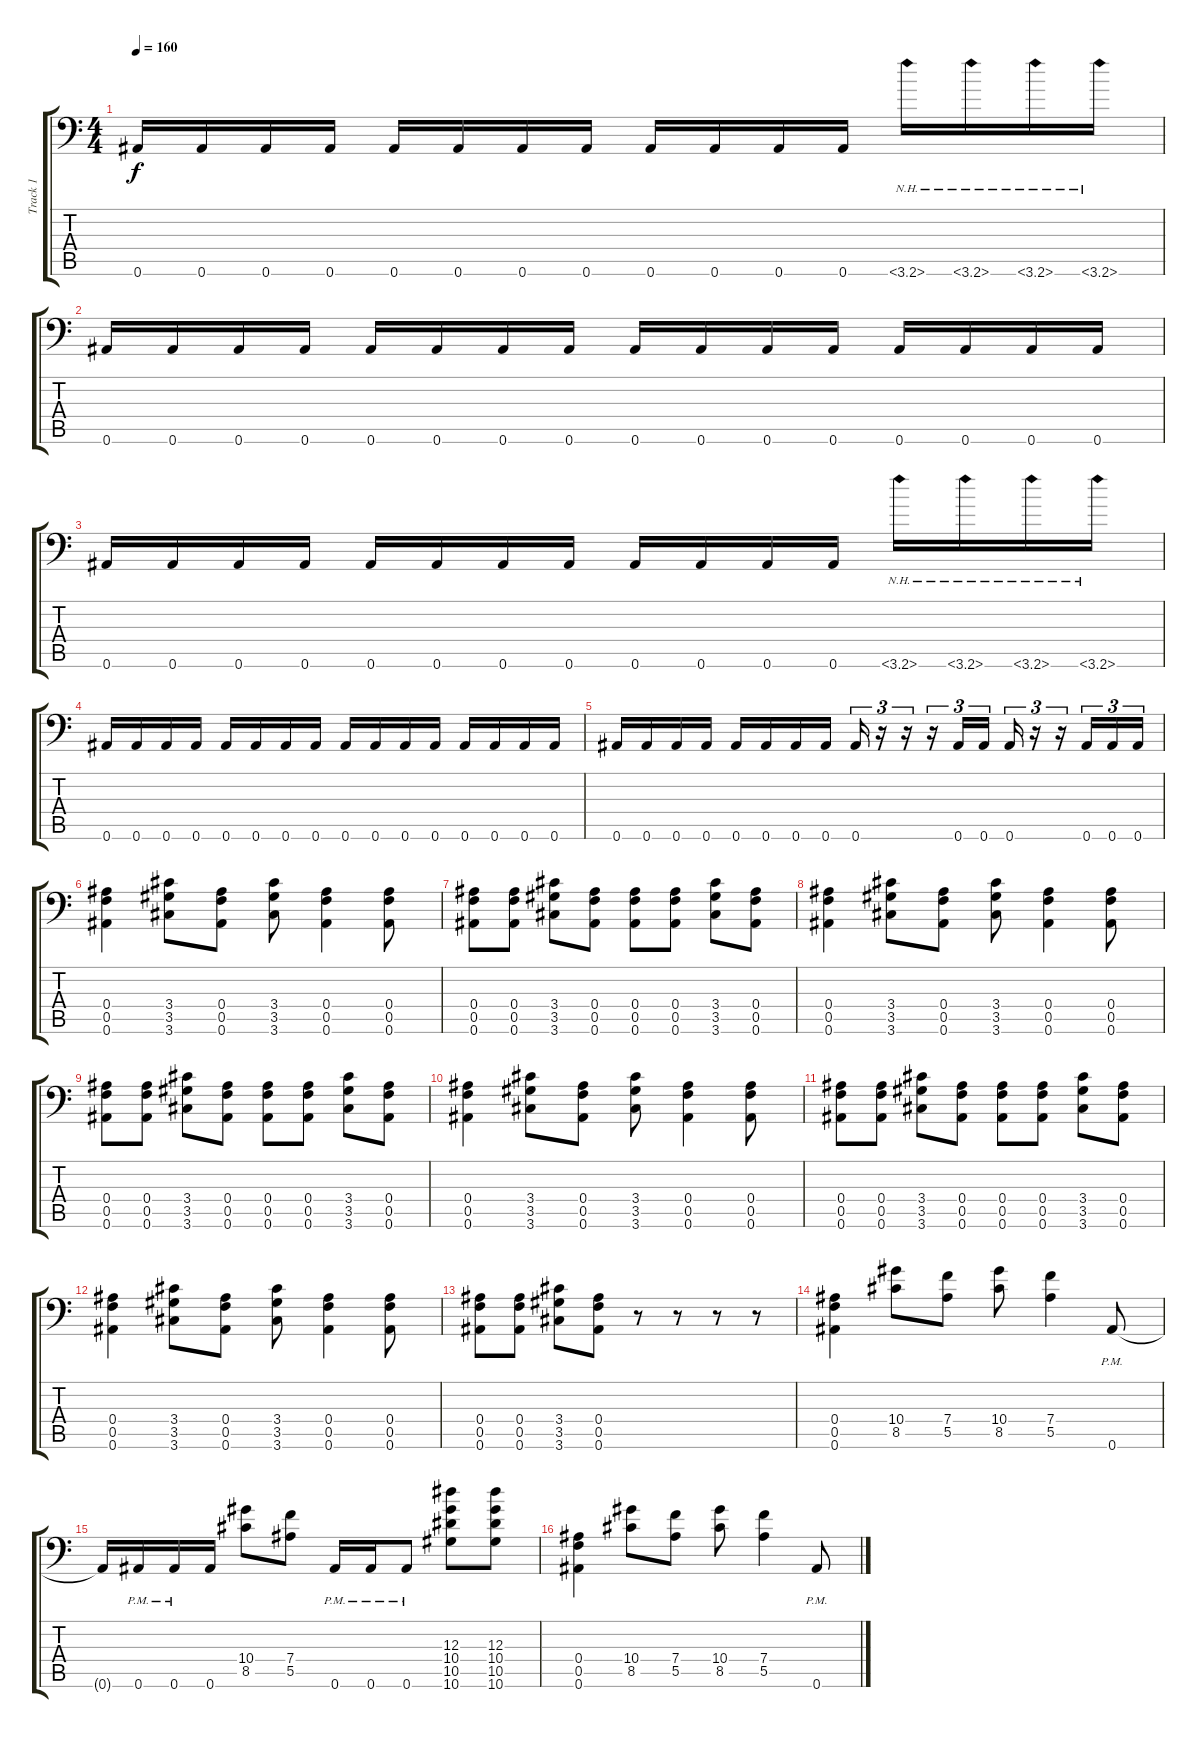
\track ("Track 1" "Track 1") {instrument distortionguitar}
\staff {score tabs}
\tuning (C4 G3 Eb3 Bb2 F2 Bb1) {hide}
\ts (4 4)
\tempo 160
\clef f4
\ks c
0.6.16{dy f} 0.6.16 0.6.16 0.6.16 0.6.16 0.6.16 0.6.16 0.6.16 0.6.16 0.6.16 0.6.16 0.6.16 3.6{nh}.16 3.6{nh}.16 3.6{nh}.16 3.6{nh}.16 |
0.6.16 0.6.16 0.6.16 0.6.16 0.6.16 0.6.16 0.6.16 0.6.16 0.6.16 0.6.16 0.6.16 0.6.16 0.6.16 0.6.16 0.6.16 0.6.16 |
0.6.16 0.6.16 0.6.16 0.6.16 0.6.16 0.6.16 0.6.16 0.6.16 0.6.16 0.6.16 0.6.16 0.6.16 3.6{nh}.16 3.6{nh}.16 3.6{nh}.16 3.6{nh}.16 |
0.6.16 0.6.16 0.6.16 0.6.16 0.6.16 0.6.16 0.6.16 0.6.16 0.6.16 0.6.16 0.6.16 0.6.16 0.6.16 0.6.16 0.6.16 0.6.16 |
0.6.16 0.6.16 0.6.16 0.6.16 0.6.16 0.6.16 0.6.16 0.6.16 0.6.16{tu (3 2)} r.16{tu (3 2)} r.16{tu (3 2)} r.16{tu (3 2)} 0.6.16{tu (3 2)} 0.6.16{tu (3 2)} 0.6.16{tu (3 2)} r.16{tu (3 2)} r.16{tu (3 2)} 0.6.16{tu (3 2)} 0.6.16{tu (3 2)} 0.6.16{tu (3 2)} |
(0.4 0.5 0.6).4 (3.4 3.5 3.6).8 (0.4 0.5 0.6).8 (3.4 3.5 3.6).8 (0.4 0.5 0.6).4 (0.4 0.5 0.6).8 |
(0.4 0.5 0.6).8 (0.4 0.5 0.6).8 (3.4 3.5 3.6).8 (0.4 0.5 0.6).8 (0.4 0.5 0.6).8 (0.4 0.5 0.6).8 (3.4 3.5 3.6).8 (0.4 0.5 0.6).8 |
(0.4 0.5 0.6).4 (3.4 3.5 3.6).8 (0.4 0.5 0.6).8 (3.4 3.5 3.6).8 (0.4 0.5 0.6).4 (0.4 0.5 0.6).8 |
(0.4 0.5 0.6).8 (0.4 0.5 0.6).8 (3.4 3.5 3.6).8 (0.4 0.5 0.6).8 (0.4 0.5 0.6).8 (0.4 0.5 0.6).8 (3.4 3.5 3.6).8 (0.4 0.5 0.6).8 |
(0.4 0.5 0.6).4 (3.4 3.5 3.6).8 (0.4 0.5 0.6).8 (3.4 3.5 3.6).8 (0.4 0.5 0.6).4 (0.4 0.5 0.6).8 |
(0.4 0.5 0.6).8 (0.4 0.5 0.6).8 (3.4 3.5 3.6).8 (0.4 0.5 0.6).8 (0.4 0.5 0.6).8 (0.4 0.5 0.6).8 (3.4 3.5 3.6).8 (0.4 0.5 0.6).8 |
(0.4 0.5 0.6).4 (3.4 3.5 3.6).8 (0.4 0.5 0.6).8 (3.4 3.5 3.6).8 (0.4 0.5 0.6).4 (0.4 0.5 0.6).8 |
(0.4 0.5 0.6).8 (0.4 0.5 0.6).8 (3.4 3.5 3.6).8 (0.4 0.5 0.6).8 r.8 r.8 r.8 r.8 |
(0.4 0.5 0.6).4 (10.4 8.5).8 (7.4 5.5).8 (10.4 8.5).8 (7.4 5.5).4 0.6{pm}.8 |
0.6{t}.16 0.6{pm}.16 0.6{pm}.16 0.6.16 (10.4 8.5).8 (7.4 5.5).8 0.6{pm}.16 0.6{pm}.16 0.6{pm}.8 (12.3 10.4 10.5 10.6).8 (12.3 10.4 10.5 10.6).8 |
(0.4 0.5 0.6).4 (10.4 8.5).8 (7.4 5.5).8 (10.4 8.5).8 (7.4 5.5).4 0.6{pm}.8
